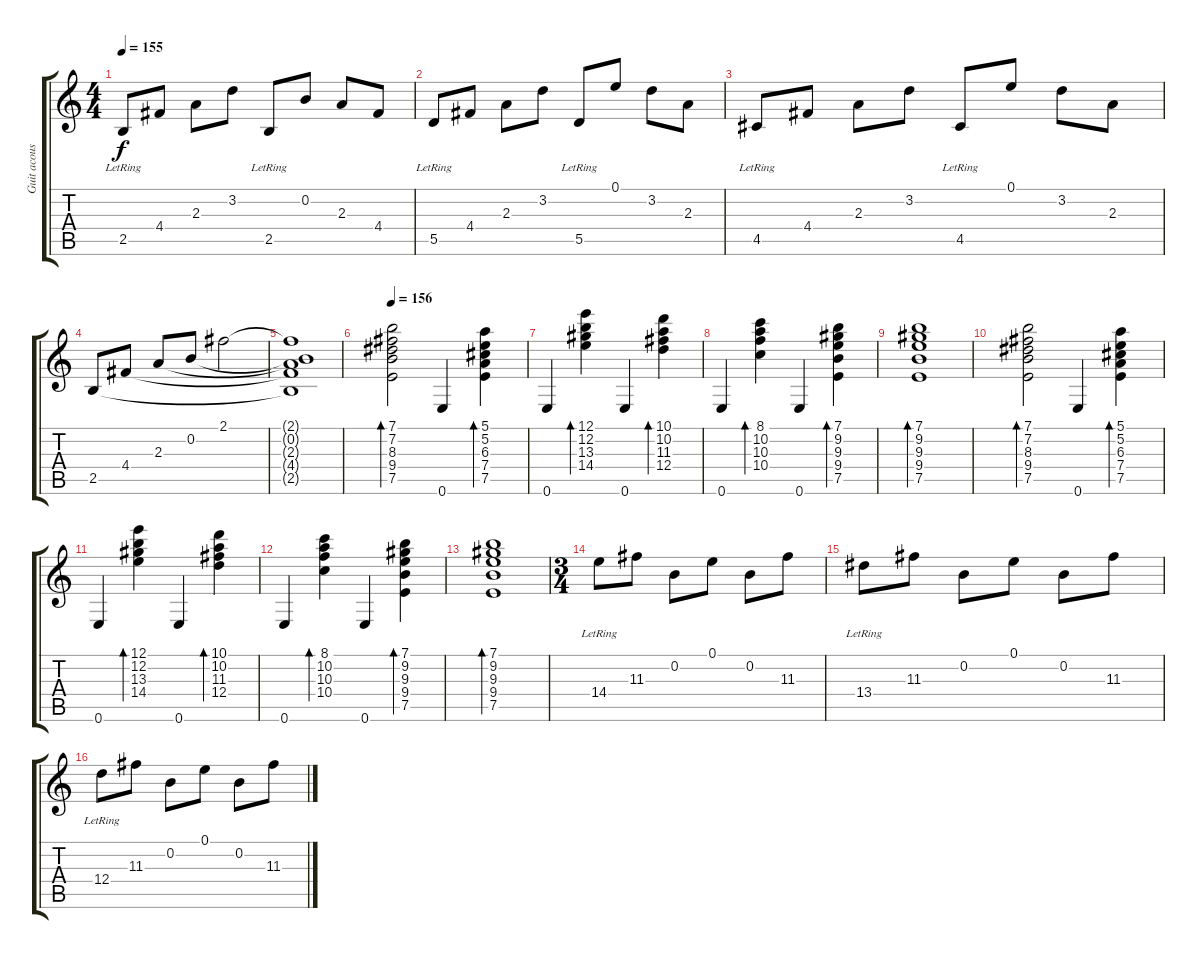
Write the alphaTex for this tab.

\track ("Guit acoustic" "Guit acous") {instrument acousticguitarnylon}
\staff {score tabs}
\tuning (E4 B3 G3 D3 A2 E2) {hide}
\ts (4 4)
\tempo 155
\clef g2
\ks c
2.5{lr}.8{dy f} 4.4.8 2.3.8 3.2.8 2.5{lr}.8 0.2.8 2.3.8 4.4.8 |
5.5{lr}.8 4.4.8 2.3.8 3.2.8 5.5{lr}.8 0.1.8 3.2.8 2.3.8 |
4.5{lr}.8 4.4.8 2.3.8 3.2.8 4.5{lr}.8 0.1.8 3.2.8 2.3.8 |
2.5.8 4.4.8 2.3.8 0.2.8 2.1.2 |
(2.1{t} 0.2{t} 2.3{t} 4.4{t} 2.5{t}).1 |
\tempo 156
(7.1 7.2 8.3 9.4 7.5).2{bd 120} 0.6.4 (5.1 5.2 6.3 7.4 7.5).4{bd 120} |
0.6.4 (12.1 12.2 13.3 14.4).4{bd 120} 0.6.4 (10.1 10.2 11.3 12.4).4{bd 120} |
0.6.4 (8.1 10.2 10.3 10.4).4{bd 120} 0.6.4 (7.1 9.2 9.3 9.4 7.5).4{bd 120} |
(7.1 9.2 9.3 9.4 7.5).1{bd 120} |
(7.1 7.2 8.3 9.4 7.5).2{bd 120} 0.6.4 (5.1 5.2 6.3 7.4 7.5).4{bd 120} |
0.6.4 (12.1 12.2 13.3 14.4).4{bd 120} 0.6.4 (10.1 10.2 11.3 12.4).4{bd 120} |
0.6.4 (8.1 10.2 10.3 10.4).4{bd 120} 0.6.4 (7.1 9.2 9.3 9.4 7.5).4{bd 120} |
(7.1 9.2 9.3 9.4 7.5).1{bd 120} |
\ts (3 4)
14.4{lr}.8 11.3.8 0.2.8 0.1.8 0.2.8 11.3.8 |
13.4{lr}.8 11.3.8 0.2.8 0.1.8 0.2.8 11.3.8 |
12.4{lr}.8 11.3.8 0.2.8 0.1.8 0.2.8 11.3.8
